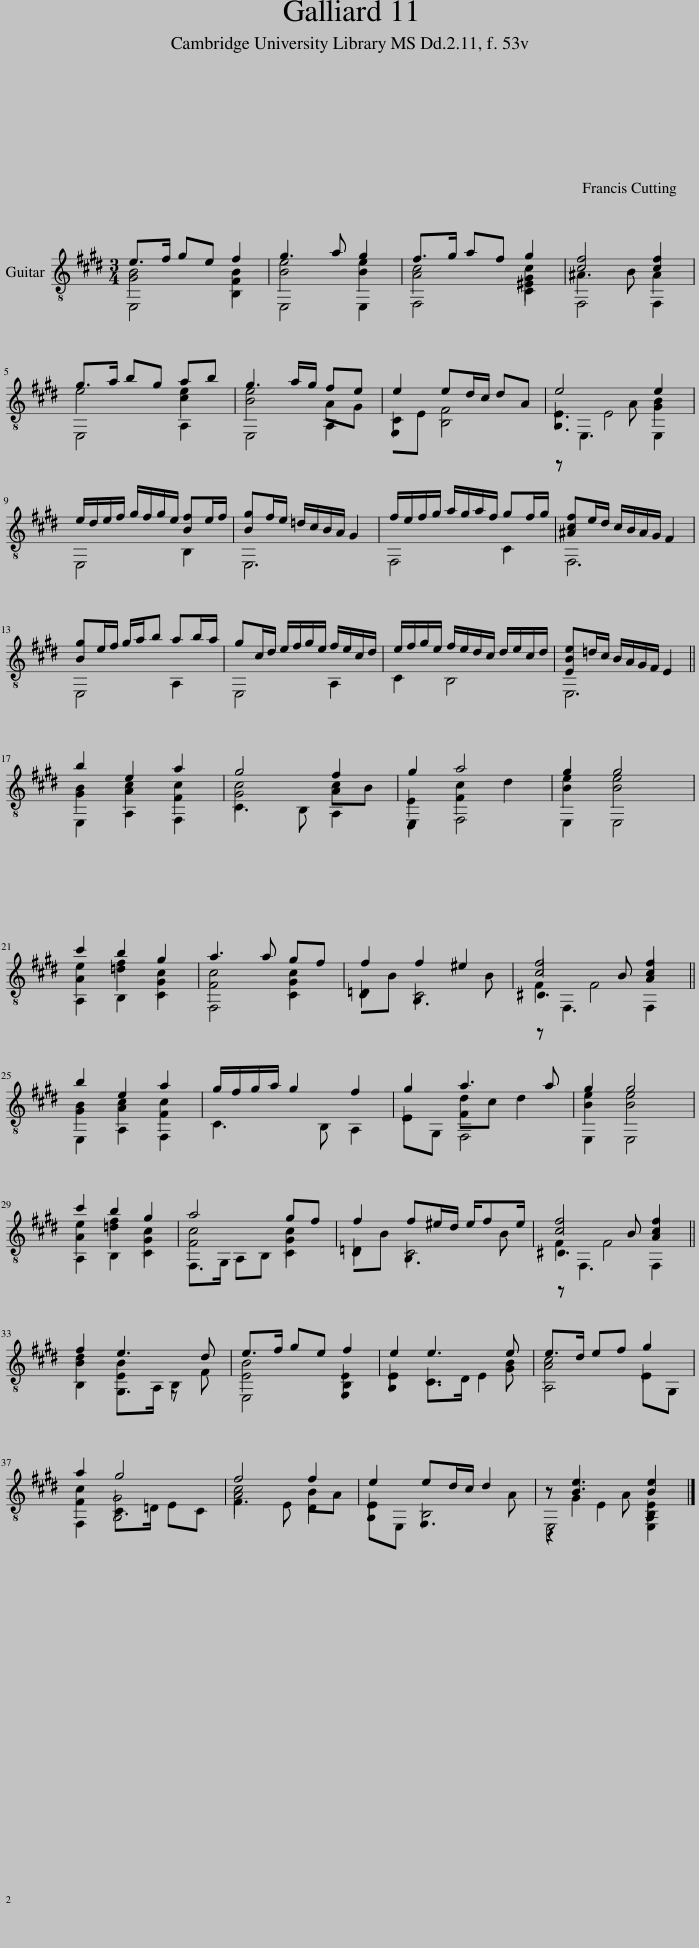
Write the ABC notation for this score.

X:1
%%score ( 1 2 3 4 )
L:1/8
Q:1/4=106
M:3/4
I:linebreak $
K:E
V:1 treble-8
V:2 treble-8
V:3 treble-8
V:4 treble-8
V:1
 e>f ge f2 | g3 a g2 | f>g af g2 | [cf]4 [cf]2 |$ g>a bg ab | %5
 g3 a/g/ fe | e2 ed/c/ dA | e4 e2 |$ e/d/e/f/ g/f/g/e/ [Bf]e/f/ | [Bg]f/e/ =d/c/B/A/ G2 | %10
 f/e/f/g/ a/g/a/f/ gf/g/ | [^Acf]e/d/ c/B/A/G/ F2 |$ [Bg]e/f/ g/a/b ab/a/ | gc/d/ e/f/g/e/ f/e/c/d/ | e/f/g/e/ f/e/d/c/ d/e/c/d/ | %15
 [EBe]=d/c/ B/A/G/F/ E2 ||$ b2 e2 a2 | g4 f2 | g2 a4 | g2 g4 |$ %20
 c'2 b2 g2 | a3 a gf | f2 f2 ^e2 | [cf]4 [cf]2 ||$ b2 e2 a2 | %25
 g/f/g/a/ g2 f2 | g2 a3 a | g2 g4 |$ c'2 b2 g2 | a4 gf | %30
 f2 f^e/d/ e/fe/ | [cf]4 [cf]2 ||$ f2 e3 d | e>f ge f2 | e2 e3 e | %35
 e>d ef g2 |$ a2 g4 | f4 f2 | e2 ed/c/ d2 | z [Be]3 [Be]2 |] %40
V:2
 E,4 B,2 | E,4 E,2 | F,4 C2 | F,4 F,2 |$ E,4 A,2 | %5
 E,4 A,2 | C2 B,4 | z E,3 E,2 |$ E,4 B,2 | E,6 | %10
 F,4 C2 | F,6 |$ E,4 A,2 | E,4 A,2 | C2 B,4 | %15
 E,6 ||$ E,2 A,2 F,2 | C3 B, A,2 | E,2 F,4 | E,2 E,4 |$ %20
 A,2 B,2 C2 | F,4 C2 | =D2 C4 | z F,3 F,2 ||$ E,2 A,2 F,2 | %25
 C3 B, A,2 | EG, F,4 | E,2 E,4 |$ A,2 B,2 C2 | F,>G, A,B, C2 | %30
 =D2 C4 | z F,3 F,2 ||$ B,2 G,>A, B,2 | E,4 B,2 | E2 C>D E2 | %35
 A,4 EG, |$ F,2 C>=D EC | F3 E D2 | EE, B,4 | E,4 [E,B,]2 |] %40
V:3
 [GB]4 [FB]2 | [Be]4 [Be]2 | [Ac]4 [^EGc]2 | ^A3 B A2 |$ e4 [ce]2 | %5
 [Be]4 AG | FE F4 | [GB]3 A [GB]2 |$ x6 | x6 | %10
 x6 | x6 |$ x6 | x6 | x6 | %15
 x6 ||$ [GB]2 [Ac]2 [Fc]2 | [Gc]4 [Ac]B | [EB]2 [Fc]2 d2 | [Be]2 [Be]4 |$ %20
 [Ae]2 [=df]2 [Gc]2 | [Fc]4 [Gc]2 | AB G3 B | F2 F4 ||$ [GB]2 [Ac]2 [Fc]2 | %25
 x6 | B2 [Fd]c d2 | [Be]2 [Be]4 |$ [Ae]2 [=df]2 [Gc]2 | [Fc]4 [Gc]2 | %30
 AB G3 B | F2 F4 ||$ [Bd]2 [EB]2 z F | [EB]4 [FB]2 | [GB]2 A3 [GB] | %35
 [Ac]4 B2 |$ [Fc]2 [Gc]4 | [Ac]4 BA | [GB]2 F3 A | z2 E2 E2 |] %40
V:4
 x6 | x6 | x6 | x6 |$ x6 | %5
 x6 | x6 | E2 E4 |$ x6 | x6 | %10
 x6 | x6 |$ x6 | x6 | x6 | %15
 x6 ||$ x6 | x6 | x6 | x6 |$ %20
 x6 | x6 | x6 | ^A3 B A2 ||$ x6 | %25
 x6 | x6 | x6 |$ x6 | x6 | %30
 x6 | ^A3 B A2 ||$ x6 | x6 | x6 | %35
 x6 |$ x6 | x6 | x6 | z G2 A G2 |] %40
